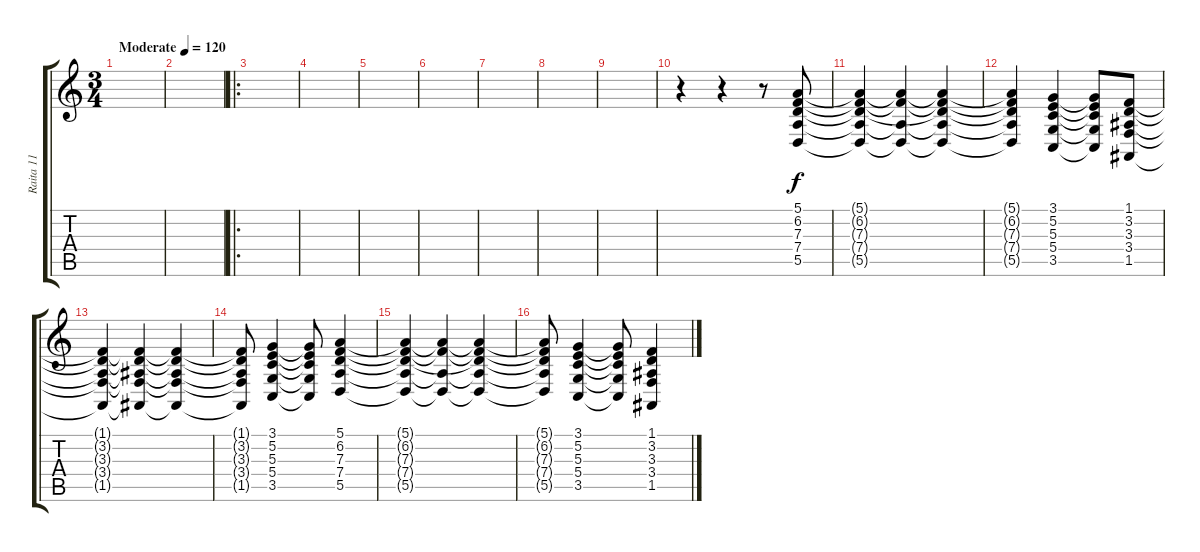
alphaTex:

\track ("Raita 11" "Raita 11") {instrument stringensemble1}
\staff {score tabs}
\tuning (E4 B3 G3 D3 A2 E2) {hide}
\ts (3 4)
\tempo (120 "Moderate")
\clef g2
\ks c
|
|
\ro
|
|
|
|
|
|
|
r.4 r.4 r.8 (5.1 6.2 7.3 7.4 5.5).8 |
(5.1{t} 6.2{t} 7.3{t} 7.4{t} 5.5{t}).4 (5.1{t} 6.2{t} 7.4{t} 5.5{t}).4 (5.1{t} 6.2{t} 7.3{t} 7.4{t} 5.5{t}).4 |
(5.1{t} 6.2{t} 7.3{t} 7.4{t} 5.5{t}).4 (3.1 5.2 5.3 5.4 3.5).4 (3.1{t} 5.2{t} 5.3{t} 5.4{t} 3.5{t}).8 (1.1 3.2 3.3 3.4 1.5).8 |
(1.1{t} 3.2{t} 3.3{t} 3.4{t} 1.5{t}).4 (1.1{t} 3.2{t} 3.3{t} 3.4{t} 1.5{t}).4 (1.1{t} 3.2{t} 3.3{t} 3.4{t} 1.5{t}).4 |
(1.1{t} 3.2{t} 3.3{t} 3.4{t} 1.5{t}).8 (3.1 5.2 5.3 5.4 3.5).4 (3.1{t} 5.2{t} 5.3{t} 5.4{t} 3.5{t}).8 (5.1 6.2 7.3 7.4 5.5).4 |
(5.1{t} 6.2{t} 7.3{t} 7.4{t} 5.5{t}).4 (5.1{t} 6.2{t} 7.4{t} 5.5{t}).4 (5.1{t} 6.2{t} 7.3{t} 7.4{t} 5.5{t}).4 |
(5.1{t} 6.2{t} 7.3{t} 7.4{t} 5.5{t}).8 (3.1 5.2 5.3 5.4 3.5).4 (3.1{t} 5.2{t} 5.3{t} 5.4{t} 3.5{t}).8 (1.1 3.2 3.3 3.4 1.5).4
